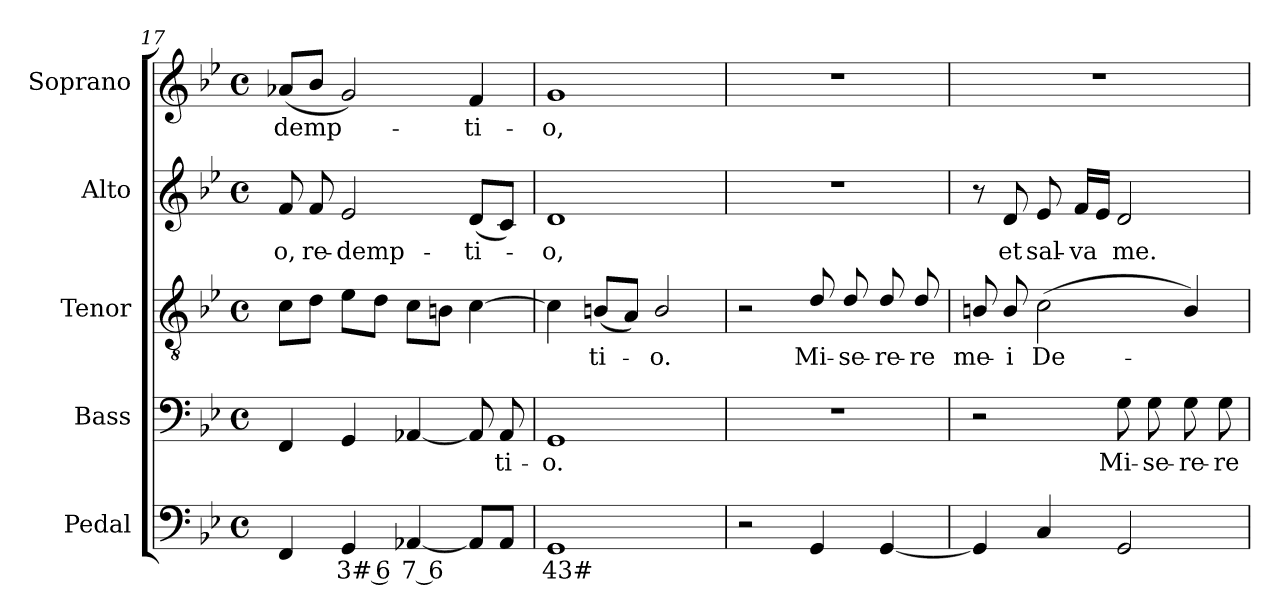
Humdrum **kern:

**kern	**text	**kern	**text	**kern	**text	**kern	**text	**kern	**text
*part5	*part5	*part4	*part4	*part3	*part3	*part2	*part2	*part1	*part1
*staff5	*staff5	*staff4	*staff4	*staff3	*staff3	*staff2	*staff2	*staff1	*staff1
*I"Pedal	*	*I"Bass	*	*I"Tenor	*	*I"Alto	*	*I"Soprano	*
*I'Ped.	*	*I'B.	*	*I'T.	*	*I'A.	*	*I'S.	*
*clefF4	*	*clefF4	*	*clefGv2	*	*clefG2	*	*clefG2	*
*	*	*	*	*ITrd7c12	*	*	*	*	*
*k[b-e-]	*	*k[b-e-]	*	*k[b-e-]	*	*k[b-e-]	*	*k[b-e-]	*
*B-:	*	*B-:	*	*B-:	*	*B-:	*	*B-:	*
*M4/4	*	*M4/4	*	*M4/4	*	*M4/4	*	*M4/4	*
*met(c)	*	*met(c)	*	*met(c)	*	*met(c)	*	*met(c)	*
=17	=17	=17	=17	=17	=17	=17	=17	=17	=17
!	!	!	!	!	!	!	!LO:LY:b:color=#000000	!	!
!	!	!	!	!	!	!	!	!	!LO:LY:b:color=#000000
4FFi/	.	4FFi/	.	8Ci\L	.	8fi/	-o,	(8a-Xi/L	-demp-
!	!	!	!	!	!	!	!LO:LY:b:color=#000000	!	!
.	.	.	.	8Di\J	.	8fi/	re-	8b-i/J	.
!	!LO:LY:b:color=#000000	!	!	!	!	!	!	!	!
!	!	!	!	!	!	!	!LO:LY:b:color=#000000	!	!
4GGi/	3# 6	4GGi/	.	8E-i\L	.	2e-i/	-demp-	2gi/)	.
.	.	.	.	8Di\J	.	.	.	.	.
!	!LO:LY:b:color=#000000	!	!	!	!	!	!	!	!
[4AA-Xi/	7 6	[4AA-Xi/	.	8Ci\L	.	.	.	.	.
.	.	.	.	8BBni\J	.	.	.	.	.
!	!	!	!	!	!	!	!LO:LY:b:color=#000000	!	!
!	!	!	!	!	!	!	!	!	!LO:LY:b:color=#000000
8AA-i/L]	.	8AA-i/]	.	[4Ci\	.	(8di/L	-ti-	4fi/	-ti-
!	!	!	!LO:LY:b:color=#000000	!	!	!	!	!	!
8AA-i/J	.	8AA-i/	-ti-	.	.	8ci/J)	.	.	.
=18	=18	=18	=18	=18	=18	=18	=18	=18	=18
!	!LO:LY:b:color=#000000	!	!	!	!	!	!	!	!
!	!	!	!LO:LY:b:color=#000000	!	!	!	!	!	!
!	!	!	!	!	!	!	!LO:LY:b:color=#000000	!	!
!	!	!	!	!	!	!	!	!	!LO:LY:b:color=#000000
1GGi	43#	1GGi	-o.	4Ci\]	.	1di	-o,	1gi	-o,
!	!	!	!	!	!LO:LY:b:color=#000000	!	!	!	!
.	.	.	.	(8BBni/L	-ti-	.	.	.	.
.	.	.	.	8AAi/J)	.	.	.	.	.
!	!	!	!	!	!LO:LY:b:color=#000000	!	!	!	!
.	.	.	.	2BBi/	-o.	.	.	.	.
!!LO:LB:g=z
=19	=19	=19	=19	=19	=19	=19	=19	=19	=19
2r	.	1r	.	2r	.	1r	.	1r	.
!	!	!	!	!	!LO:LY:b:color=#000000	!	!	!	!
4GGi/	.	.	.	8Di/	Mi-	.	.	.	.
!	!	!	!	!	!LO:LY:b:color=#000000	!	!	!	!
.	.	.	.	8Di/	-se-	.	.	.	.
!	!	!	!	!	!LO:LY:b:color=#000000	!	!	!	!
[4GGi/	.	.	.	8Di/	-re-	.	.	.	.
!	!	!	!	!	!LO:LY:b:color=#000000	!	!	!	!
.	.	.	.	8Di/	-re	.	.	.	.
=20	=20	=20	=20	=20	=20	=20	=20	=20	=20
!	!	!	!	!	!LO:LY:b:color=#000000	!	!	!	!
4GGi/]	.	2r	.	8BBni/	me-	8r	.	1r	.
!	!	!	!	!	!LO:LY:b:color=#000000	!	!	!	!
!	!	!	!	!	!	!	!LO:LY:b:color=#000000	!	!
.	.	.	.	8BBi/	-i	8di/	et	.	.
!	!	!	!	!	!LO:LY:b:color=#000000	!	!	!	!
!	!	!	!	!	!	!	!LO:LY:b:color=#000000	!	!
4Ci/	.	.	.	(2Ci\	De-	8e-i/	sal-	.	.
!	!	!	!	!	!	!	!LO:LY:b:color=#000000	!	!
.	.	.	.	.	.	16fi/LL	-va	.	.
.	.	.	.	.	.	16e-i/JJ	.	.	.
!	!	!	!LO:LY:b:color=#000000	!	!	!	!	!	!
!	!	!	!	!	!	!	!LO:LY:b:color=#000000	!	!
2GGi/	.	8Gi\	Mi-	.	.	2di/	me.	.	.
!	!	!	!LO:LY:b:color=#000000	!	!	!	!	!	!
.	.	8Gi\	-se-	.	.	.	.	.	.
!	!	!	!LO:LY:b:color=#000000	!	!	!	!	!	!
.	.	8Gi\	-re-	4BBi/)	.	.	.	.	.
!	!	!	!LO:LY:b:color=#000000	!	!	!	!	!	!
.	.	8Gi\	-re	.	.	.	.	.	.
=	=	=	=	=	=	=	=	=	=
*-	*-	*-	*-	*-	*-	*-	*-	*-	*-
